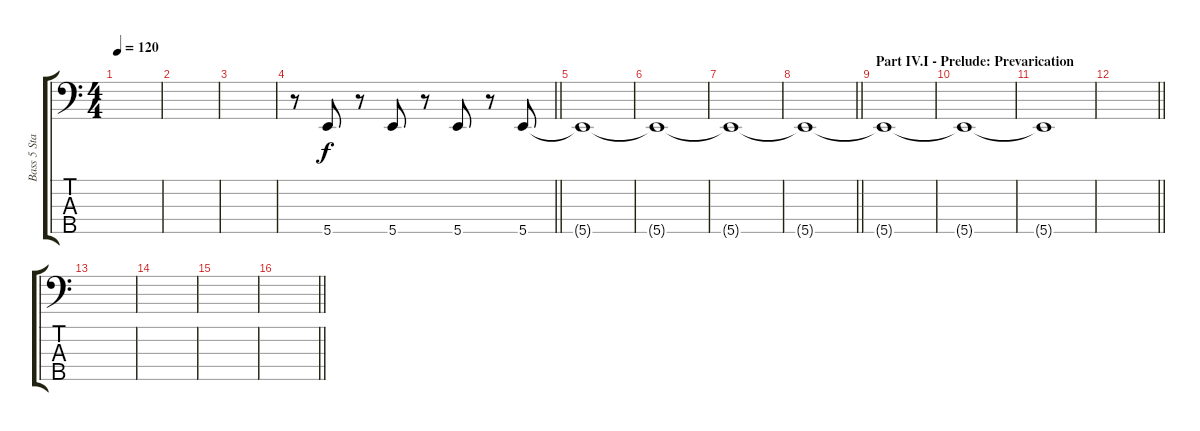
\track ("Bass 5 Standard" "Bass 5 Sta") {instrument electricbassfinger}
\staff {score tabs}
\tuning (G2 D2 A1 E1 B0) {hide}
\ts (4 4)
\tempo 120
\clef f4
\ks c
|
|
|
\barLineRight lightlight
r.8 5.5.8 r.8 5.5.8 r.8 5.5.8 r.8 5.5.8 |
5.5{t}.1 |
5.5{t}.1 |
5.5{t}.1{volume 0} |
\barLineRight lightlight
5.5{t}.1 |
\section ("" "Part IV.I - Prelude: Prevarication")
5.5{t}.1 |
5.5{t}.1 |
5.5{t}.1 |
\barLineRight lightlight
|
|
|
|
\barLineRight lightlight
